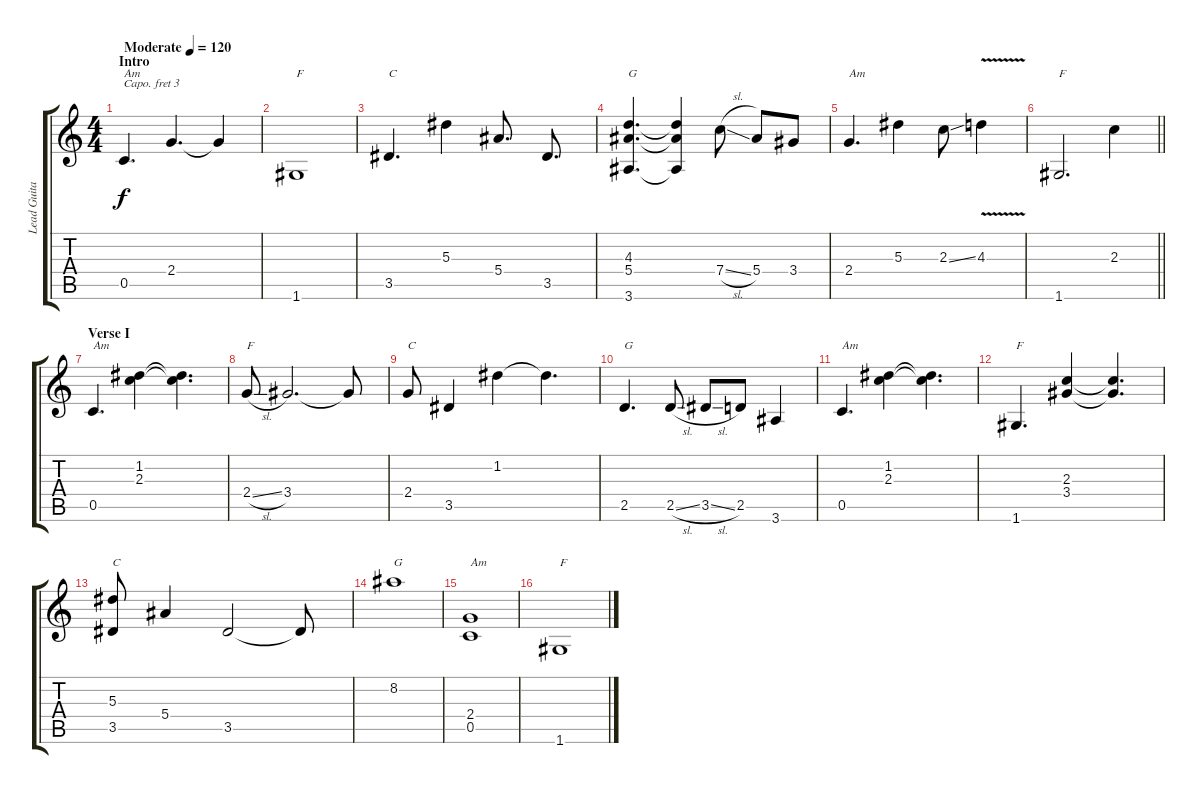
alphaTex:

\track ("Lead Guitar" "Lead Guita") {instrument acousticguitarsteel}
\staff {score tabs}
\capo 3
\tuning (E4 B3 G3 D3 A2 E2) {hide}
\ts (4 4)
\section ("" "Intro")
\tempo (120 "Moderate")
\clef g2
\ks c
0.5.4{d txt "Am" dy f instrument acousticguitarsteel} 2.4.4{d} 2.4{t}.4 |
1.6.1{txt "F"} |
3.5.4{d txt "C"} 5.3.4 5.4.8{d} 3.5.8{d} |
(4.3 5.4 3.6).4{d txt "G"} (4.3{t} 5.4{t} 3.6{t}).4 7.4{sl}.8 5.4.8 3.4.8 |
2.4.4{d txt "Am"} 5.3.4 2.3{ss}.8 4.3{v}.4 |
\barLineRight lightlight
1.6.2{d txt "F"} 2.3.4 |
\section ("" "Verse I")
0.5.4{d txt "Am"} (1.2 2.3).4 (1.2{t} 2.3{t}).4{d} |
2.4{sl}.8{txt "F"} 3.4.2{d} 3.4{t}.8 |
2.4.8{txt "C"} 3.5.4 1.2.4 1.2{t}.4{d} |
2.5.4{d txt "G"} 2.5{sl}.8 3.5{sl}.8 2.5.8 3.6.4 |
0.5.4{d txt "Am"} (1.2 2.3).4 (1.2{t} 2.3{t}).4{d} |
1.6.4{d txt "F"} (2.3 3.4).4 (2.3{t} 3.4{t}).4{d} |
(5.3 3.5).8{txt "C"} 5.4.4 3.5.2 3.5{t}.8 |
8.2.1{txt "G"} |
(2.4 0.5).1{txt "Am"} |
1.6.1{txt "F"}
